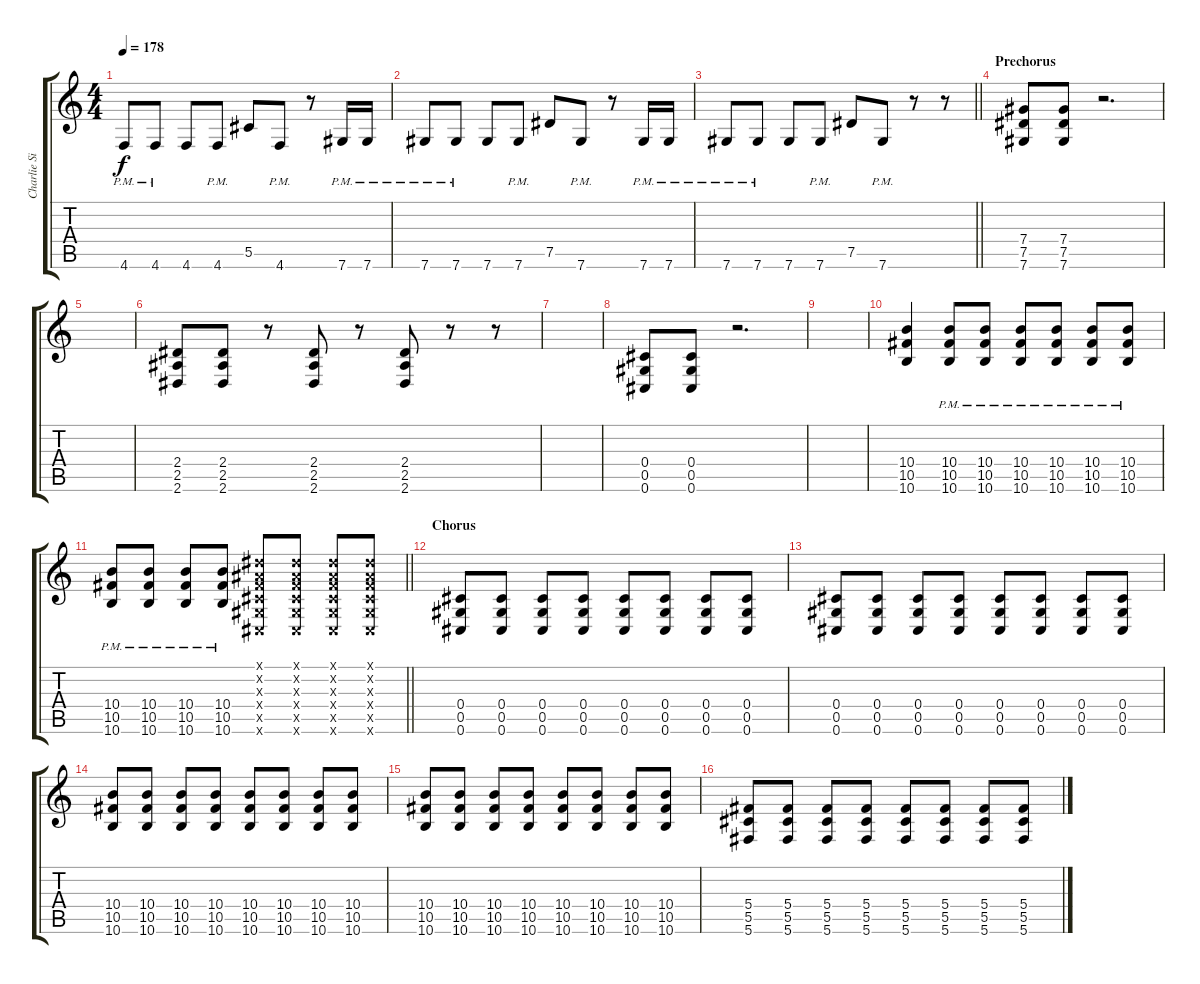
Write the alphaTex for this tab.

\track ("Charlie Simpson" "Charlie Si") {instrument distortionguitar}
\staff {score tabs}
\tuning (Eb4 Bb3 Gb3 Db3 Ab2 Db2) {hide}
\ts (4 4)
\tempo 178
\clef g2
\ks c
4.6{pm}.8{dy f} 4.6{pm}.8 4.6.8 4.6{pm}.8 5.5.8 4.6{pm}.8 r.8 7.6{pm}.16 7.6{pm}.16 |
7.6{pm}.8 7.6{pm}.8 7.6.8 7.6{pm}.8 7.5.8 7.6{pm}.8 r.8 7.6{pm}.16 7.6{pm}.16 |
\barLineRight lightlight
7.6{pm}.8 7.6{pm}.8 7.6.8 7.6{pm}.8 7.5.8 7.6{pm}.8 r.8 r.8 |
\section ("" "Prechorus")
(7.4 7.5 7.6).8 (7.4 7.5 7.6).8 r.2{d} |
|
(2.4 2.5 2.6).8 (2.4 2.5 2.6).8 r.8 (2.4 2.5 2.6).8 r.8 (2.4 2.5 2.6).8 r.8 r.8 |
|
(0.4 0.5 0.6).8 (0.4 0.5 0.6).8 r.2{d} |
|
(10.4 10.5 10.6).4 (10.4{pm} 10.5{pm} 10.6{pm}).8 (10.4{pm} 10.5{pm} 10.6{pm}).8 (10.4{pm} 10.5{pm} 10.6{pm}).8 (10.4{pm} 10.5{pm} 10.6{pm}).8 (10.4{pm} 10.5{pm} 10.6{pm}).8 (10.4{pm} 10.5{pm} 10.6{pm}).8 |
\barLineRight lightlight
(10.4{pm} 10.5{pm} 10.6{pm}).8 (10.4{pm} 10.5{pm} 10.6{pm}).8 (10.4{pm} 10.5{pm} 10.6{pm}).8 (10.4{pm} 10.5{pm} 10.6{pm}).8 (0.1{x} 0.2{x} 0.3{x} 0.4{x} 0.5{x} 0.6{x}).8 (0.1{x} 0.2{x} 0.3{x} 0.4{x} 0.5{x} 0.6{x}).8 (0.1{x} 0.2{x} 0.3{x} 0.4{x} 0.5{x} 0.6{x}).8 (0.1{x} 0.2{x} 0.3{x} 0.4{x} 0.5{x} 0.6{x}).8 |
\section ("" "Chorus")
(0.4 0.5 0.6).8 (0.4 0.5 0.6).8 (0.4 0.5 0.6).8 (0.4 0.5 0.6).8 (0.4 0.5 0.6).8 (0.4 0.5 0.6).8 (0.4 0.5 0.6).8 (0.4 0.5 0.6).8 |
(0.4 0.5 0.6).8 (0.4 0.5 0.6).8 (0.4 0.5 0.6).8 (0.4 0.5 0.6).8 (0.4 0.5 0.6).8 (0.4 0.5 0.6).8 (0.4 0.5 0.6).8 (0.4 0.5 0.6).8 |
(10.4 10.5 10.6).8 (10.4 10.5 10.6).8 (10.4 10.5 10.6).8 (10.4 10.5 10.6).8 (10.4 10.5 10.6).8 (10.4 10.5 10.6).8 (10.4 10.5 10.6).8 (10.4 10.5 10.6).8 |
(10.4 10.5 10.6).8 (10.4 10.5 10.6).8 (10.4 10.5 10.6).8 (10.4 10.5 10.6).8 (10.4 10.5 10.6).8 (10.4 10.5 10.6).8 (10.4 10.5 10.6).8 (10.4 10.5 10.6).8 |
(5.4 5.5 5.6).8 (5.4 5.5 5.6).8 (5.4 5.5 5.6).8 (5.4 5.5 5.6).8 (5.4 5.5 5.6).8 (5.4 5.5 5.6).8 (5.4 5.5 5.6).8 (5.4 5.5 5.6).8
